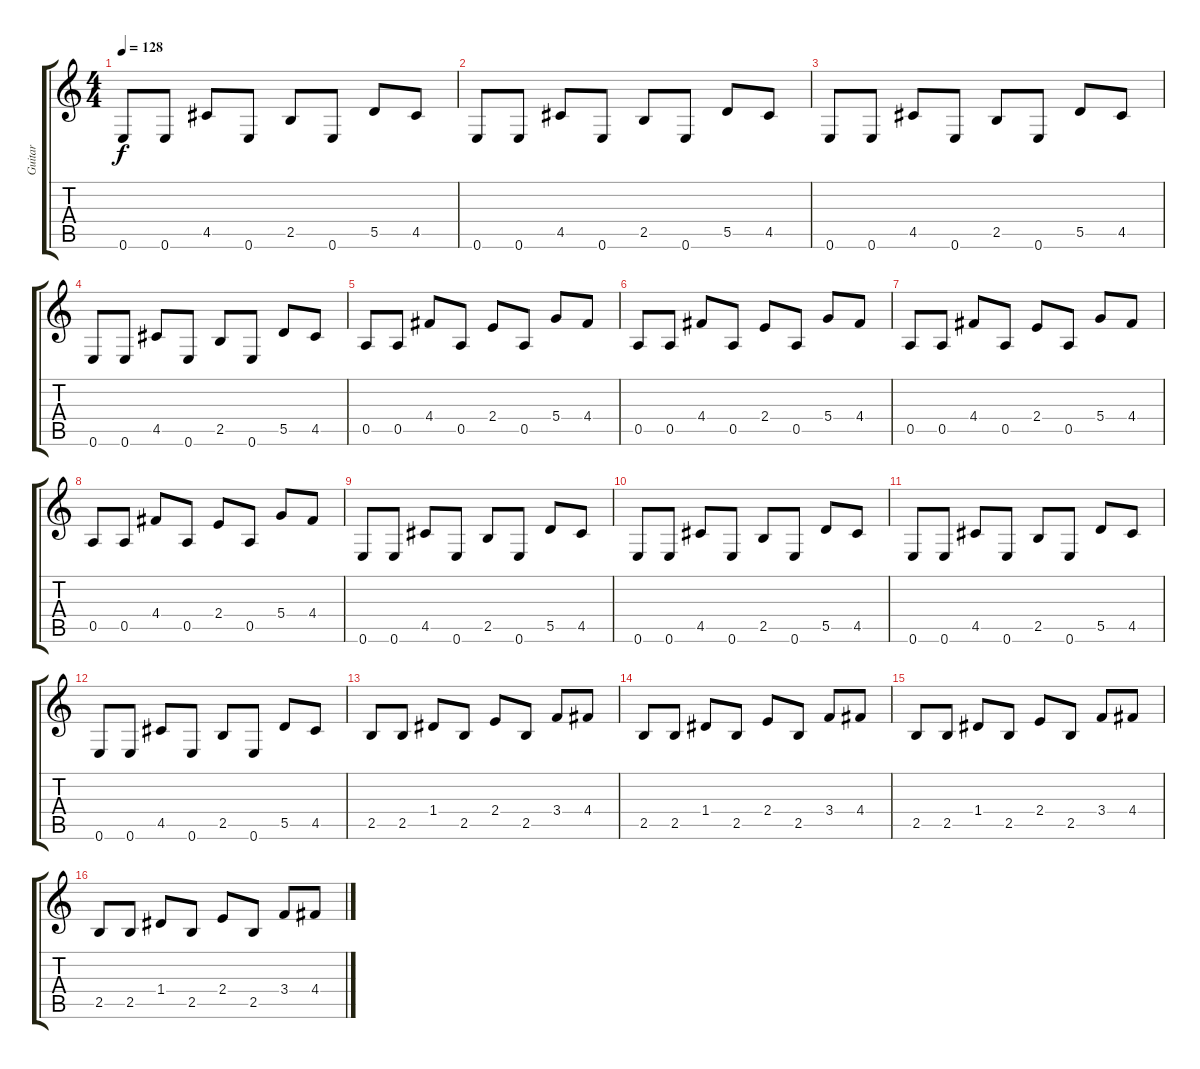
\track ("Guitar" "Guitar") {instrument electricguitarmuted}
\staff {score tabs}
\tuning (E4 B3 G3 D3 A2 E2) {hide}
\ts (4 4)
\tempo 128
\clef g2
\ks c
0.6.8{dy f} 0.6.8 4.5.8 0.6.8 2.5.8 0.6.8 5.5.8 4.5.8 |
0.6.8 0.6.8 4.5.8 0.6.8 2.5.8 0.6.8 5.5.8 4.5.8 |
0.6.8 0.6.8 4.5.8 0.6.8 2.5.8 0.6.8 5.5.8 4.5.8 |
0.6.8 0.6.8 4.5.8 0.6.8 2.5.8 0.6.8 5.5.8 4.5.8 |
0.5.8 0.5.8 4.4.8 0.5.8 2.4.8 0.5.8 5.4.8 4.4.8 |
0.5.8 0.5.8 4.4.8 0.5.8 2.4.8 0.5.8 5.4.8 4.4.8 |
0.5.8 0.5.8 4.4.8 0.5.8 2.4.8 0.5.8 5.4.8 4.4.8 |
0.5.8 0.5.8 4.4.8 0.5.8 2.4.8 0.5.8 5.4.8 4.4.8 |
0.6.8 0.6.8 4.5.8 0.6.8 2.5.8 0.6.8 5.5.8 4.5.8 |
0.6.8 0.6.8 4.5.8 0.6.8 2.5.8 0.6.8 5.5.8 4.5.8 |
0.6.8 0.6.8 4.5.8 0.6.8 2.5.8 0.6.8 5.5.8 4.5.8 |
0.6.8 0.6.8 4.5.8 0.6.8 2.5.8 0.6.8 5.5.8 4.5.8 |
2.5.8 2.5.8 1.4.8 2.5.8 2.4.8 2.5.8 3.4.8 4.4.8 |
2.5.8 2.5.8 1.4.8 2.5.8 2.4.8 2.5.8 3.4.8 4.4.8 |
2.5.8 2.5.8 1.4.8 2.5.8 2.4.8 2.5.8 3.4.8 4.4.8 |
2.5.8 2.5.8 1.4.8 2.5.8 2.4.8 2.5.8 3.4.8 4.4.8
